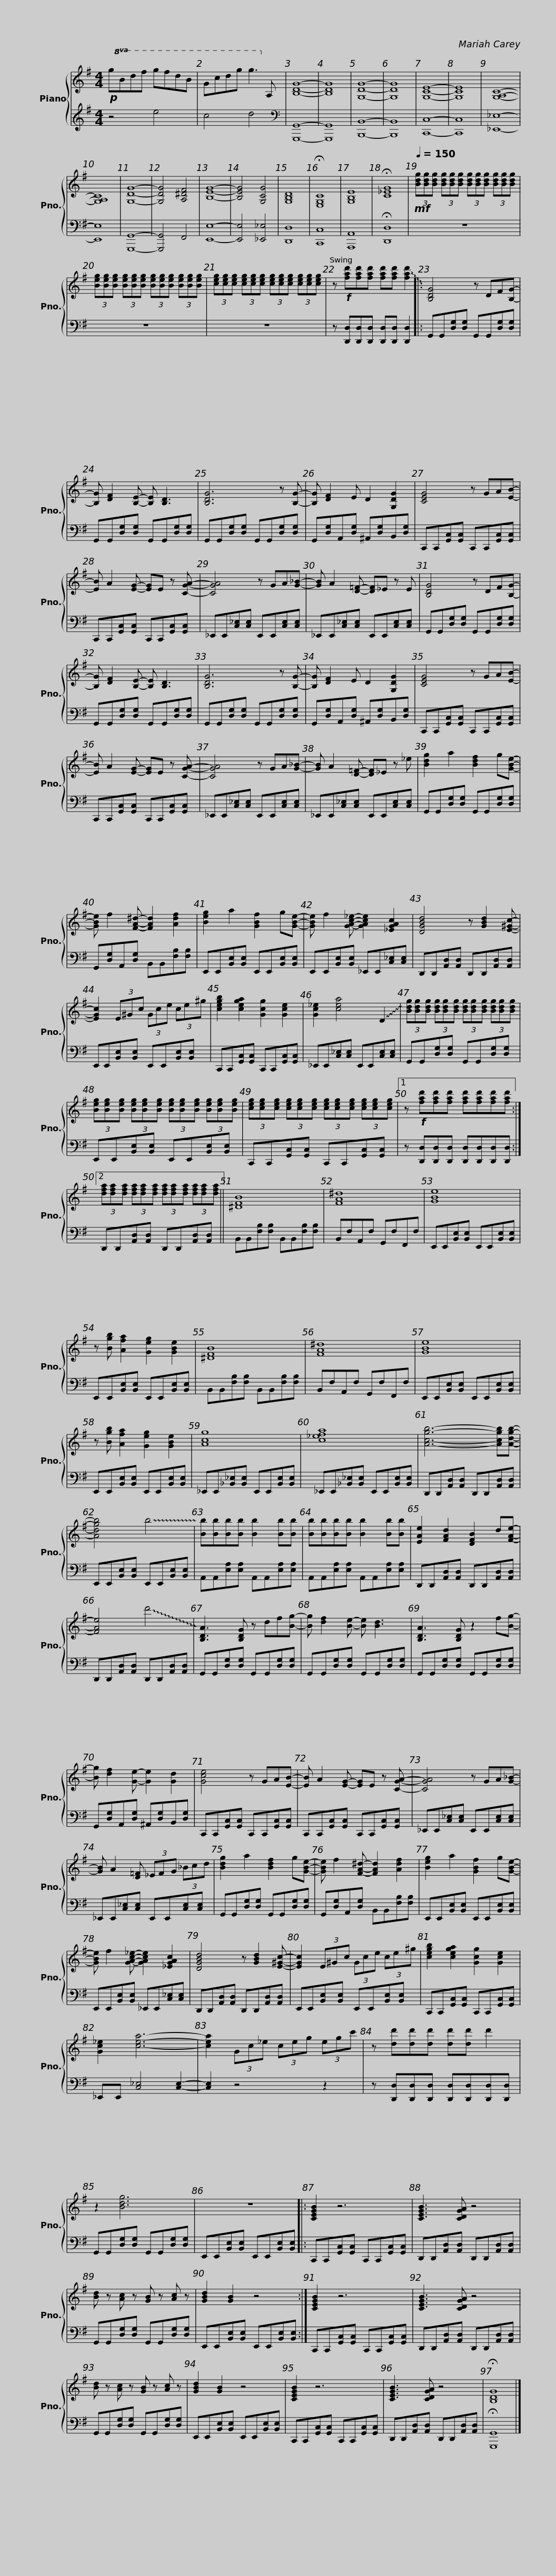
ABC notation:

X:1
%%score { 1 | 2 }
L:1/8
M:4/4
I:linebreak $
K:G
V:1 treble
V:2 treble
V:1
!p!!8va(! gbd'f' g'f'd'b | gc'd'g' g'3!8va)! A | [B,DG]8- | [B,DG]8 | [G,DG]8- | %5
 [G,DG]8 | [G,CE]8- | [G,CE]8 | [G,A,C]8- | [G,A,C]8 | %10
 [G,DG]8- | [G,DG]4 [A,^DF]4 |$ [B,EG]8- | [B,EG]4 [G,CG]4 | [G,B,D]8 | %15
 !fermata![E,G,C]8 | [G,B,E]8 | !fermata![C_EG]8 |[Q:1/4=150]!mf! (3[Bdg][Bdg][Bdg] (3[Bdg][Bdg][Bdg] (3[Bdg][Bdg][Bdg] (3[Bdg][Bdg][Bdg] | (3[Beg][Beg][Beg] (3[Beg][Beg][Beg] (3[Beg][Beg][Beg] (3[Beg][Beg][Beg] |$ %20
 (3[ceg][ceg][ceg] (3[ceg][ceg][ceg] (3[ceg][ceg][ceg] (3[ceg][ceg][ceg] | z!f! [fad'][fad'][fad'] [fad'][fad'] !~(![fad']2 |: !~)![B,DG]4 z DF[B,G]- | [B,G] [DF]2 [B,E]- [B,E] [B,D]3 |$ [B,DG]6 z [B,G]- | %25
 [B,G] [DF]2 E D2 [G,DG]2 | [CEG]4 z GA[EB]- | [EB] A2 [EG]- [EG]E z [CGA]- |$ [CGA]4 z GA[G_B]- | [GB] A2 [D=F]- [DF]_E z E | %30
 [B,DG]4 z DF[B,G]- | [B,G] [DF]2 [B,E]- [B,E] [B,D]3 |$ [B,DG]6 z [B,G]- | [B,G] [DF]2 E D2 [G,DG]2 | [CEG]4 z GA[EB]- | %35
 [EB] A2 [EG]- [EG]E z [CGA]- |$ [CGA]4 z GA[G_B]- | [GB] A2 [D=F]- [DF]_E z _e | [Bdg]2 a2 [Bdf]2 g[GBe]- | [GBe] f2 [FA^d]- [FAd]2 [Adf]2 |$ %40
 [Beg]2 a2 [GBf]2 g[GBe]- | [GBe] f2 [GAc_e]- [GAce]2 [_EGAc]2 | [DGBd]4 z [GBd]2 [E^Gc]- |$ [EGc]2 (3E^Gc (3Gce (3ce^g | [cegb]2 [cega]2 [Gcg]2 [Gce]2 | %45
 [Gc_e]2 [cea]4 !~(!D2 |$ (3!~)![Bdg][Bdg][Bdg] (3[Bdg][Bdg][Bdg] (3[Bdg][Bdg][Bdg] (3[Bdg][Bdg][Bdg] | (3[Beg][Beg][Beg] (3[Beg][Beg][Beg] (3[Beg][Beg][Beg] (3[Beg][Beg][Beg] |$ (3[ceg][ceg][ceg] (3[ceg][ceg][ceg] (3[ceg][ceg][ceg] (3[ceg][ceg][ceg] |1 z!f! [fad'][fad'][fad'] [fad'][fad'][fad'][fad'] :|2$ %50
 (3[dfa][dfa][dfa] (3[dfa][dfa][dfa] (3[dfa][dfa][dfa] (3[dfa][dfa][dfa] || [^DFB]8 | [FA^d]8 | [GBe]8 |$ z [Bgb] [Afa]2 [Geg]2 [GBe]2 | %55
 [^DFB]8 | [FA^d]8 | [GBe]8 | z [Bgb] [Afa]2 [Geg]2 [GBe]2 |$ [Acg]8 | %60
 [c_efa]8 | [Acgb]6- [Acgb][Adgb]- | [Adgb]4 !~(!b4 |$ !~)![Bb][Bb][Bb][Bb] [Bb]2 [Bb][Bb] | [Bb][Bb][Bb][Bb] [Bb]2 [Bb][Bb] | %65
 [EAe]2 [FAd]2 [DFB]2 d[FAe]- | [FAe]4 !~(!d'4 |$ !~)![B,DA]3 [B,DG] z df[Bg]- | [Bg] [df]2 [Be]- [Be] [Bd]3 | [B,DA]3 [B,DG] z2 f[Bg]- | %70
 [Bg] [df]2 [Ge]- [Ge]2 [Gd]2 |$ [Gce]4 z GA[EB]- | [EB] A2 [EG]- [EG]E z [CGA]- | [CGA]4 z GA[G_B]- |$ [GB] A2 [D=F] (3_EFG (3_Bcd | %75
 [Bdg]2 a2 [Bdf]2 g[GBe]- | [GBe] f2 [FA^d]- [FAd]2 [Adf]2 | [Beg]2 a2 [GBf]2 g[GBe]- |$ [GBe] f2 [GAc_e]- [GAce]2 [_EGAc]2 | [DGBd]4 z [GBd]2 [E^Gc]- | %80
 [EGc]2 (3E^Gc (3Gce (3ce^g |$ [cegb]2 [cega]2 [Gcg]2 [Gce]2 | [Gc_e]2 [cea]6- | [cea]2 (3Gc_e (3ceg (3egc' | z [dd'][dd'][dd'] [dd'][dd'] d'2 |$ %85
 z2 [Bdg]6 | z8 |: [CEGB]2 z6 | [CEGB]3 [CDGA] z4 |$ [Bd] z [Ac] z [GB] z [Ac] z | %90
 [GBd]2 [GB]2 z4 :| [CEGB]2 z6 | [CEGB]3 [CDGA] z4 |$ [Bd] z [Ac] z [GB] z [Ac] z | [GBd]2 [GB]2 z4 | %95
 [CEGB]2 z6 | [CEGB]3 [CDGA] z4 | !fermata![B,DG]8 |] %98
V:2
 z4 e4 | c4 d4 |[K:bass] [G,,,G,,]8- | [G,,,G,,]8 | [B,,,B,,]8- | %5
 [B,,,B,,]8 | [C,,C,]8- | [C,,C,]8 | [_E,,_E,]8- | [E,,E,]8 | %10
 [G,,,G,,]8- | [G,,,G,,]4 F,,4 |$ [E,,E,]8- | [E,,E,]4 [_E,,_E,]4 | [D,,D,]8 | %15
 [C,,C,]8 | [A,,,A,,]8 | !fermata![D,,D,]8 | z8 | z8 |$ %20
 z8 | z [D,,D,][D,,D,][D,,D,] [D,,D,][D,,D,] [D,,D,]2 |: G,,G,,[D,G,][D,G,] G,,G,,[D,G,][D,G,] | G,,G,,[D,G,][D,G,] G,,G,,[D,G,][D,G,] |$ G,,G,,[D,G,][D,G,] G,,G,,[D,G,][D,G,] | %25
 G,,[D,G,]A,,[D,G,] ^A,,[D,G,]B,,[D,G,] | C,,C,,[G,,C,][G,,C,] C,,C,,[G,,C,][G,,C,] | C,,C,,[G,,C,][G,,C,] C,,C,,[G,,C,][G,,C,] |$ _E,,E,,[C,_E,][C,E,] E,,E,,[C,E,][C,E,] | _E,,E,,[C,_E,][C,E,] E,,E,,[C,E,][C,E,] | %30
 G,,G,,[D,G,][D,G,] G,,G,,[D,G,][D,G,] | G,,G,,[D,G,][D,G,] G,,G,,[D,G,][D,G,] |$ G,,G,,[D,G,][D,G,] G,,G,,[D,G,][D,G,] | G,,[D,G,]A,,[D,G,] ^A,,[D,G,]B,,[D,G,] | C,,C,,[G,,C,][G,,C,] C,,C,,[G,,C,][G,,C,] | %35
 C,,C,,[G,,C,][G,,C,] C,,C,,[G,,C,][G,,C,] |$ _E,,E,,[C,_E,][C,E,] E,,E,,[C,E,][C,E,] | _E,,E,,[C,_E,][C,E,] E,,E,,[C,E,][C,E,] | G,,G,,[D,G,][D,G,] G,,G,,[D,G,][D,G,] | G,,[D,G,]A,,[D,G,] B,,B,,[F,B,][F,B,] |$ %40
 E,,E,,[B,,E,][B,,E,] E,,E,,[B,,E,][B,,E,] | E,,E,,[B,,E,][B,,E,] _E,,E,,[C,_E,][C,E,] | D,,D,,[A,,D,][A,,D,] D,,D,,[A,,D,][A,,D,] |$ E,,E,,[B,,E,][B,,E,] E,,E,,[B,,E,][B,,E,] | C,,C,,[G,,C,][G,,C,] C,,C,,[G,,C,][G,,C,] | %45
 _E,,E,,[C,_E,][C,E,] E,,E,,[C,E,][C,E,] |$ G,,G,,[D,G,][D,G,] G,,G,,[D,G,][D,G,] | E,,E,,[B,,E,][B,,E,] E,,E,,[B,,E,][B,,E,] |$ C,,C,,[G,,C,][G,,C,] C,,C,,[G,,C,][G,,C,] |1 z [D,,D,][D,,D,][D,,D,] [D,,D,][D,,D,][D,,D,][D,,D,] :|2$ %50
 D,,D,,[A,,D,][A,,D,] D,,D,,[A,,D,][A,,D,] || B,,B,,[F,B,][F,B,] B,,B,,[F,B,][F,B,] | B,,F,A,,F, G,,F,F,,F, | E,,E,,[B,,E,][B,,E,] E,,E,,[B,,E,][B,,E,] |$ E,,E,,[B,,E,][B,,E,] E,,E,,[B,,E,][B,,E,] | %55
 B,,B,,[F,B,][F,B,] B,,B,,[F,B,][F,B,] | B,,F,A,,F, G,,F,F,,F, | E,,E,,[B,,E,][B,,E,] E,,E,,[B,,E,][B,,E,] | E,,E,,[B,,E,][B,,E,] E,,E,,[B,,E,][B,,E,] |$ _E,,E,,[_B,,_E,][B,,E,] E,,E,,[B,,E,][B,,E,] | %60
 _E,,E,,[_B,,_E,][B,,E,] E,,E,,[B,,E,][B,,E,] | D,,D,,[A,,D,][A,,D,] D,,D,,[A,,D,][A,,D,] | E,,E,,[B,,E,][B,,E,] E,,E,,[B,,E,][B,,E,] |$ A,,A,,[E,A,][E,A,] A,,A,,[E,A,][E,A,] | A,,A,,[E,A,][E,A,] A,,A,,[E,A,][E,A,] | %65
 D,,D,,[A,,D,][A,,D,] D,,D,,[A,,D,][A,,D,] | D,,D,,[A,,D,][A,,D,] D,,D,,[A,,D,][A,,D,] |$ G,,G,,[D,G,][D,G,] G,,G,,[D,G,][D,G,] | G,,G,,[D,G,][D,G,] G,,G,,[D,G,][D,G,] | G,,G,,[D,G,][D,G,] G,,G,,[D,G,][D,G,] | %70
 G,,[D,G,]A,,[D,G,] ^A,,[D,G,]B,,[D,G,] |$ C,,C,,[G,,C,][G,,C,] C,,C,,[G,,C,][G,,C,] | C,,C,,[G,,C,][G,,C,] C,,C,,[G,,C,][G,,C,] | _E,,E,,[C,_E,][C,E,] E,,E,,[C,E,][C,E,] |$ _E,,E,,[C,_E,][C,E,] E,,E,,[C,E,][C,E,] | %75
 G,,G,,[D,G,][D,G,] G,,G,,[D,G,][D,G,] | G,,[D,G,]A,,[D,G,] B,,B,,[F,B,][F,B,] | E,,E,,[B,,E,][B,,E,] E,,E,,[B,,E,][B,,E,] |$ E,,E,,[B,,E,][B,,E,] _E,,E,,[C,_E,][C,E,] | D,,D,,[A,,D,][A,,D,] D,,D,,[A,,D,][A,,D,] | %80
 E,,E,,[B,,E,][B,,E,] E,,E,,[B,,E,][B,,E,] |$ C,,C,,[G,,C,][G,,C,] C,,C,,[G,,C,][G,,C,] | _E,,E,, [C,_E,]4 [C,E,]2- | [C,E,]2 z4 z2 | z [D,,D,][D,,D,][D,,D,] [D,,D,][D,,D,][D,,D,][D,,D,] |$ %85
 G,,G,,[D,G,][D,G,] G,,G,,[D,G,][D,G,] | E,,E,,[B,,E,][B,,E,] E,,E,,[B,,E,][B,,E,] |: C,,C,,[G,,C,][G,,C,] C,,C,,[G,,C,][G,,C,] | D,,D,,[A,,D,][A,,D,] D,,D,,[A,,D,][A,,D,] |$ G,,G,,[D,G,][D,G,] G,,G,,[D,G,][D,G,] | %90
 E,,E,,[B,,E,][B,,E,] E,,E,,[B,,E,][B,,E,] :| C,,C,,[G,,C,][G,,C,] C,,C,,[G,,C,][G,,C,] | D,,D,,[A,,D,][A,,D,] D,,D,,[A,,D,][A,,D,] |$ G,,G,,[D,G,][D,G,] G,,G,,[D,G,][D,G,] | E,,E,,[B,,E,][B,,E,] E,,E,,[B,,E,][B,,E,] | %95
 C,,C,,[G,,C,][G,,C,] C,,C,,[G,,C,][G,,C,] | D,,D,,[A,,D,][A,,D,] D,,D,,[A,,D,][A,,D,] | !fermata![G,,,G,,]8 |] %98
